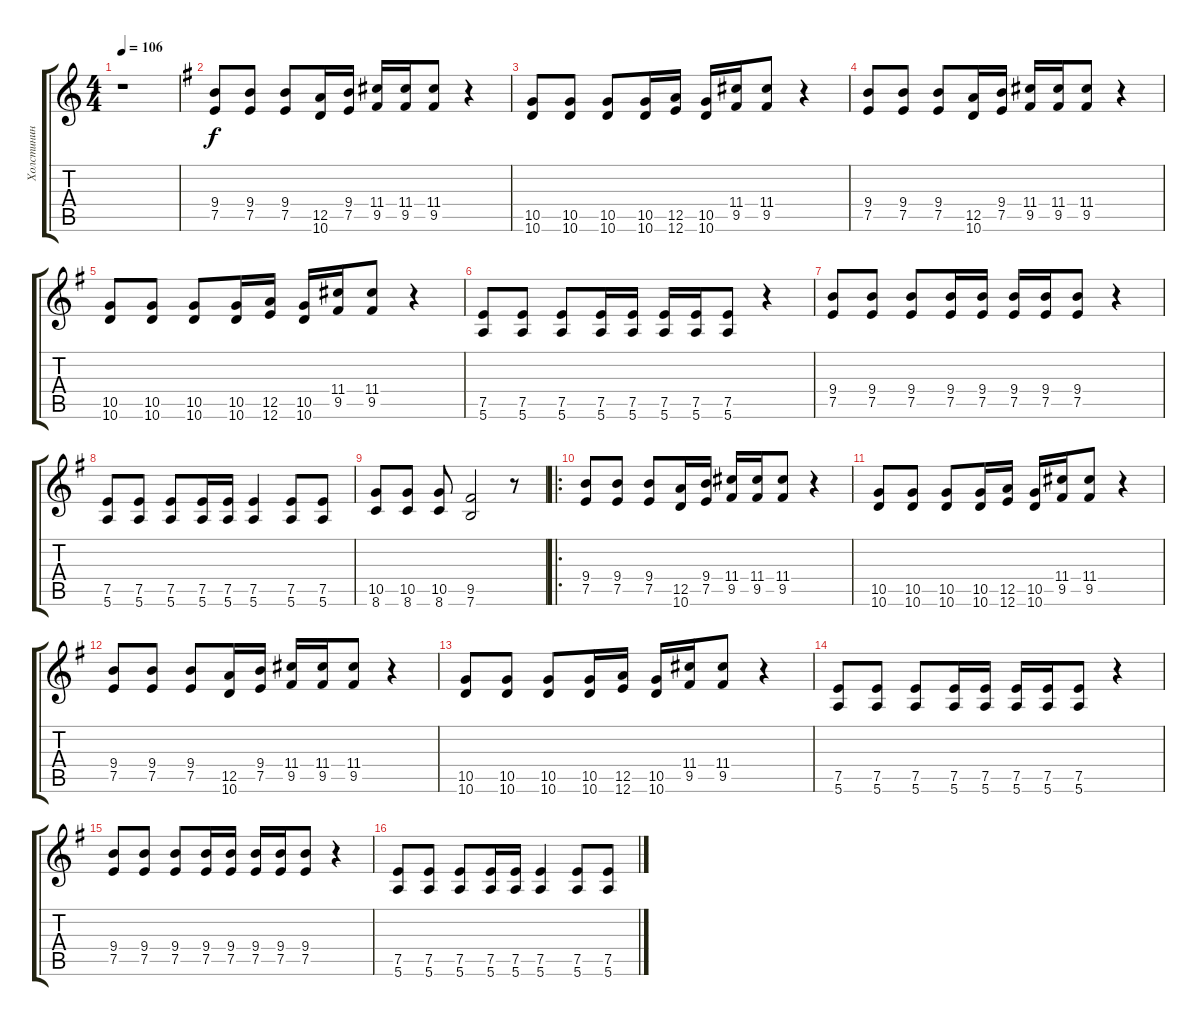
\track ("Холстинин" "Холстинин") {instrument overdrivenguitar}
\staff {score tabs}
\tuning (E4 B3 G3 D3 A2 E2) {hide}
\ts (4 4)
\tempo 106
\clef g2
\ks c
r.1{dy f instrument overdrivenguitar} |
\ks g
(9.4 7.5).8 (9.4 7.5).8 (9.4 7.5).8 (12.5 10.6).16 (9.4 7.5).16 (11.4 9.5).16 (11.4 9.5).16 (11.4 9.5).8 r.4 |
(10.5 10.6).8 (10.5 10.6).8 (10.5 10.6).8 (10.5 10.6).16 (12.5 12.6).16 (10.5 10.6).16 (11.4 9.5).16 (11.4 9.5).8 r.4 |
(9.4 7.5).8 (9.4 7.5).8 (9.4 7.5).8 (12.5 10.6).16 (9.4 7.5).16 (11.4 9.5).16 (11.4 9.5).16 (11.4 9.5).8 r.4 |
(10.5 10.6).8 (10.5 10.6).8 (10.5 10.6).8 (10.5 10.6).16 (12.5 12.6).16 (10.5 10.6).16 (11.4 9.5).16 (11.4 9.5).8 r.4 |
(7.5 5.6).8 (7.5 5.6).8 (7.5 5.6).8 (7.5 5.6).16 (7.5 5.6).16 (7.5 5.6).16 (7.5 5.6).16 (7.5 5.6).8 r.4 |
(9.4 7.5).8 (9.4 7.5).8 (9.4 7.5).8 (9.4 7.5).16 (9.4 7.5).16 (9.4 7.5).16 (9.4 7.5).16 (9.4 7.5).8 r.4 |
(7.5 5.6).8 (7.5 5.6).8 (7.5 5.6).8 (7.5 5.6).16 (7.5 5.6).16 (7.5 5.6).4 (7.5 5.6).8 (7.5 5.6).8 |
(10.5 8.6).8 (10.5 8.6).8 (10.5 8.6).8 (9.5 7.6).2 r.8 |
\ro
(9.4 7.5).8 (9.4 7.5).8 (9.4 7.5).8 (12.5 10.6).16 (9.4 7.5).16 (11.4 9.5).16 (11.4 9.5).16 (11.4 9.5).8 r.4 |
(10.5 10.6).8 (10.5 10.6).8 (10.5 10.6).8 (10.5 10.6).16 (12.5 12.6).16 (10.5 10.6).16 (11.4 9.5).16 (11.4 9.5).8 r.4 |
(9.4 7.5).8 (9.4 7.5).8 (9.4 7.5).8 (12.5 10.6).16 (9.4 7.5).16 (11.4 9.5).16 (11.4 9.5).16 (11.4 9.5).8 r.4 |
(10.5 10.6).8 (10.5 10.6).8 (10.5 10.6).8 (10.5 10.6).16 (12.5 12.6).16 (10.5 10.6).16 (11.4 9.5).16 (11.4 9.5).8 r.4 |
(7.5 5.6).8 (7.5 5.6).8 (7.5 5.6).8 (7.5 5.6).16 (7.5 5.6).16 (7.5 5.6).16 (7.5 5.6).16 (7.5 5.6).8 r.4 |
(9.4 7.5).8 (9.4 7.5).8 (9.4 7.5).8 (9.4 7.5).16 (9.4 7.5).16 (9.4 7.5).16 (9.4 7.5).16 (9.4 7.5).8 r.4 |
(7.5 5.6).8 (7.5 5.6).8 (7.5 5.6).8 (7.5 5.6).16 (7.5 5.6).16 (7.5 5.6).4 (7.5 5.6).8 (7.5 5.6).8
